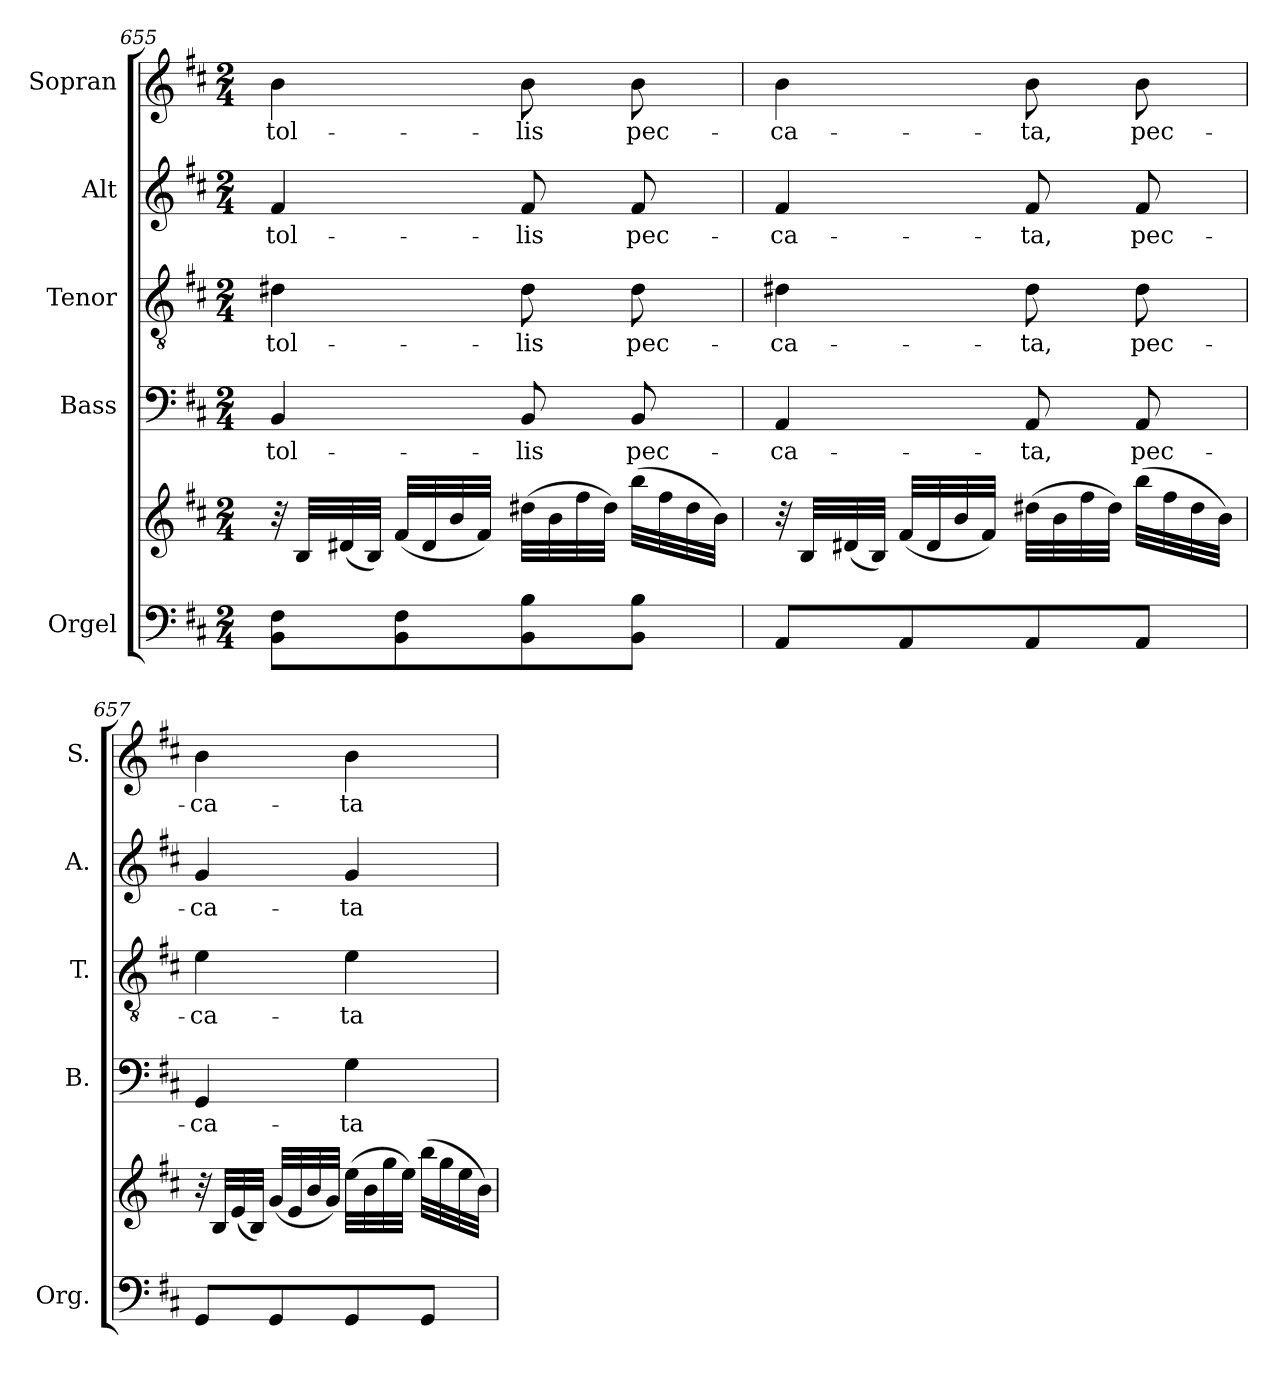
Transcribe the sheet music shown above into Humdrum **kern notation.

**kern	**kern	**kern	**text	**kern	**text	**kern	**text	**kern	**text
*part5	*part5	*part4	*part4	*part3	*part3	*part2	*part2	*part1	*part1
*staff6	*staff5	*staff4	*staff4	*staff3	*staff3	*staff2	*staff2	*staff1	*staff1
*I"Orgel	*	*I"Bass	*	*I"Tenor	*	*I"Alt	*	*I"Sopran	*
*I'Org.	*	*I'B.	*	*I'T.	*	*I'A.	*	*I'S.	*
*clefF4	*clefG2	*clefF4	*	*clefGv2	*	*clefG2	*	*clefG2	*
*k[f#c#]	*k[f#c#]	*k[f#c#]	*	*k[f#c#]	*	*k[f#c#]	*	*k[f#c#]	*
*D:	*D:	*D:	*	*D:	*	*D:	*	*D:	*
*M2/4	*M2/4	*M2/4	*	*M2/4	*	*M2/4	*	*M2/4	*
=655	=655	=655	=655	=655	=655	=655	=655	=655	=655
!	!	!	!LO:LY:b	!	!LO:LY:b	!	!LO:LY:b	!	!LO:LY:b
8BB\ 8F#\L	32r	4BB/	tol-	4d#X\	tol-	4f#/	tol-	4b\	tol-
.	32B/LLL	.	.	.	.	.	.	.	.
.	(<32d#X/	.	.	.	.	.	.	.	.
.	32B/JJJ)	.	.	.	.	.	.	.	.
8BB\ 8F#\	(<32f#/LLL	.	.	.	.	.	.	.	.
.	32d#/	.	.	.	.	.	.	.	.
.	32b/	.	.	.	.	.	.	.	.
.	32f#/JJJ)	.	.	.	.	.	.	.	.
!	!	!	!LO:LY:b	!	!LO:LY:b	!	!LO:LY:b	!	!LO:LY:b
8BB\ 8B\	(>32dd#X\LLL	8BB/	-lis	8d#\	-lis	8f#/	-lis	8b\	-lis
.	32b\	.	.	.	.	.	.	.	.
.	32ff#\	.	.	.	.	.	.	.	.
.	32dd#\JJJ)	.	.	.	.	.	.	.	.
!	!	!	!LO:LY:b	!	!LO:LY:b	!	!LO:LY:b	!	!LO:LY:b
8BB\ 8B\J	(>32bb\LLL	8BB/	pec-	8d#\	pec-	8f#/	pec-	8b\	pec-
.	32ff#\	.	.	.	.	.	.	.	.
.	32dd#\	.	.	.	.	.	.	.	.
.	32b\JJJ)	.	.	.	.	.	.	.	.
=656	=656	=656	=656	=656	=656	=656	=656	=656	=656
!	!	!	!LO:LY:b	!	!LO:LY:b	!	!LO:LY:b	!	!LO:LY:b
8AA/L	32r	4AA/	-ca-	4d#X\	-ca-	4f#/	-ca-	4b\	-ca-
.	32B/LLL	.	.	.	.	.	.	.	.
.	(<32d#X/	.	.	.	.	.	.	.	.
.	32B/JJJ)	.	.	.	.	.	.	.	.
8AA/	(<32f#/LLL	.	.	.	.	.	.	.	.
.	32d#/	.	.	.	.	.	.	.	.
.	32b/	.	.	.	.	.	.	.	.
.	32f#/JJJ)	.	.	.	.	.	.	.	.
!	!	!	!LO:LY:b	!	!LO:LY:b	!	!LO:LY:b	!	!LO:LY:b
8AA/	(>32dd#X\LLL	8AA/	-ta,	8d#\	-ta,	8f#/	-ta,	8b\	-ta,
.	32b\	.	.	.	.	.	.	.	.
.	32ff#\	.	.	.	.	.	.	.	.
.	32dd#\JJJ)	.	.	.	.	.	.	.	.
!	!	!	!LO:LY:b	!	!LO:LY:b	!	!LO:LY:b	!	!LO:LY:b
8AA/J	(>32bb\LLL	8AA/	pec-	8d#\	pec-	8f#/	pec-	8b\	pec-
.	32ff#\	.	.	.	.	.	.	.	.
.	32dd#\	.	.	.	.	.	.	.	.
.	32b\JJJ)	.	.	.	.	.	.	.	.
=657	=657	=657	=657	=657	=657	=657	=657	=657	=657
!	!	!	!LO:LY:b	!	!LO:LY:b	!	!LO:LY:b	!	!LO:LY:b
8GG/L	32r	4GG/	-ca-	4e\	-ca-	4g/	-ca-	4b\	-ca-
.	32B/LLL	.	.	.	.	.	.	.	.
.	(<32e/	.	.	.	.	.	.	.	.
.	32B/JJJ)	.	.	.	.	.	.	.	.
8GG/	(<32g/LLL	.	.	.	.	.	.	.	.
.	32e/	.	.	.	.	.	.	.	.
.	32b/	.	.	.	.	.	.	.	.
.	32g/JJJ)	.	.	.	.	.	.	.	.
!	!	!	!LO:LY:b	!	!LO:LY:b	!	!LO:LY:b	!	!LO:LY:b
8GG/	(>32ee\LLL	4G\	-ta	4e\	-ta	4g/	-ta	4b\	-ta
.	32b\	.	.	.	.	.	.	.	.
.	32gg\	.	.	.	.	.	.	.	.
.	32ee\JJJ)	.	.	.	.	.	.	.	.
8GG/J	(>32bb\LLL	.	.	.	.	.	.	.	.
.	32gg\	.	.	.	.	.	.	.	.
.	32ee\	.	.	.	.	.	.	.	.
.	32b\JJJ)	.	.	.	.	.	.	.	.
=	=	=	=	=	=	=	=	=	=
*-	*-	*-	*-	*-	*-	*-	*-	*-	*-
